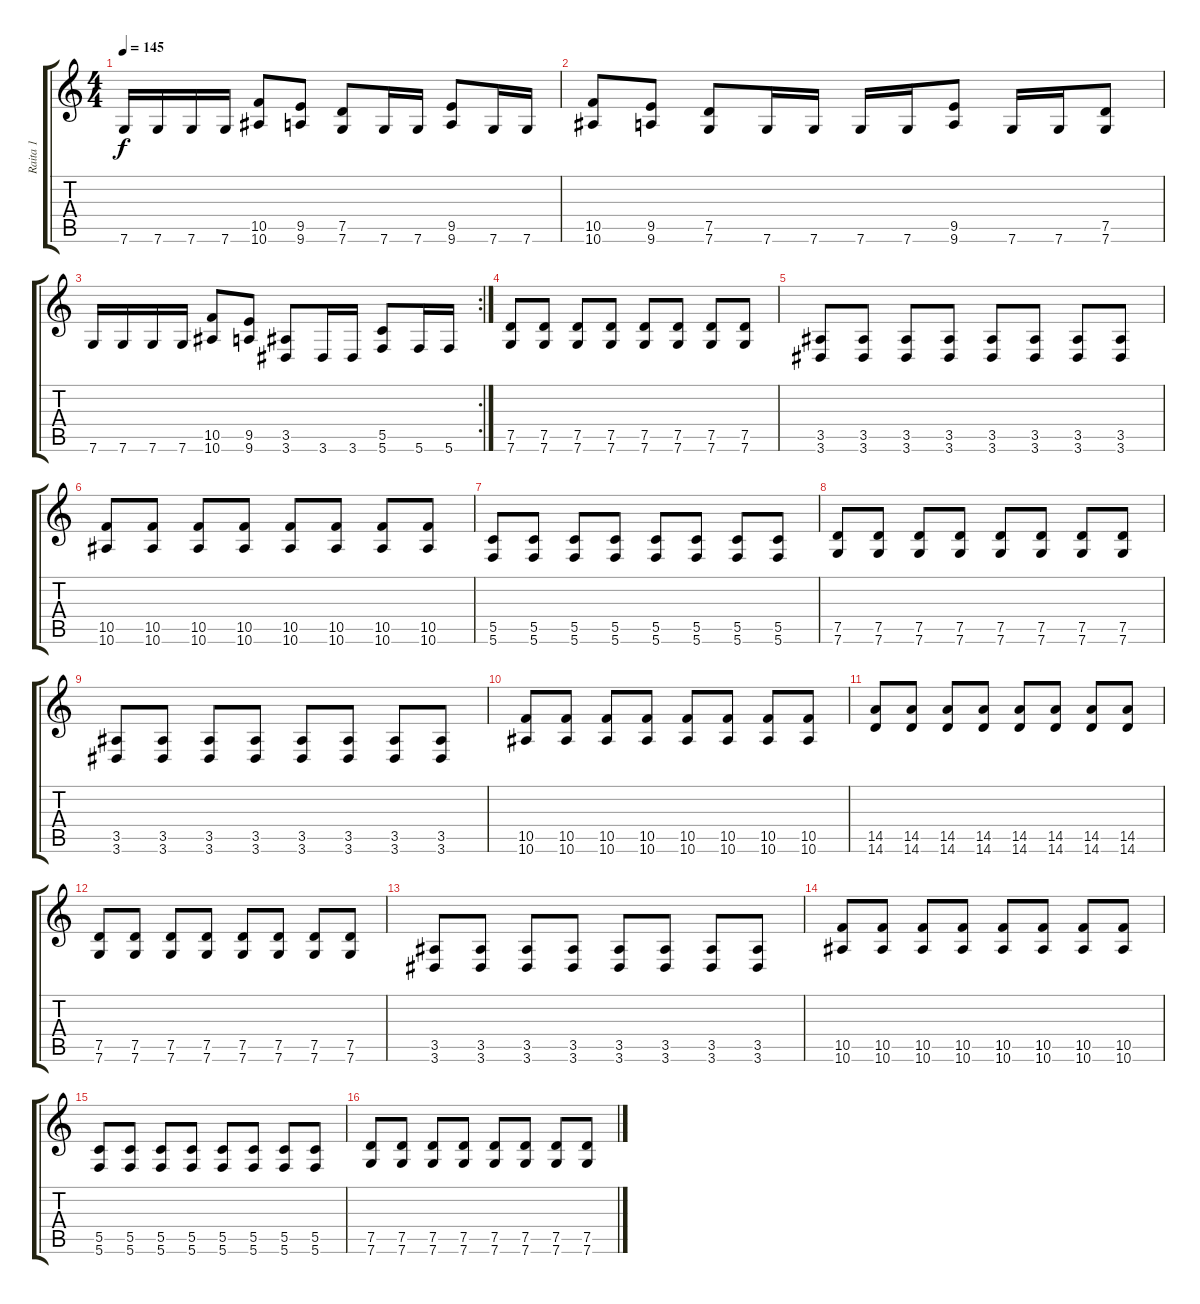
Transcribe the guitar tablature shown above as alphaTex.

\track ("Raita 1" "Raita 1") {instrument distortionguitar}
\staff {score tabs}
\tuning (D4 A3 F3 C3 G2 C2) {hide}
\ts (4 4)
\tempo 145
\clef g2
\ks c
7.6.16{dy f} 7.6.16 7.6.16 7.6.16 (10.5 10.6).8 (9.5 9.6).8 (7.5 7.6).8 7.6.16 7.6.16 (9.5 9.6).8 7.6.16 7.6.16 |
(10.5 10.6).8 (9.5 9.6).8 (7.5 7.6).8 7.6.16 7.6.16 7.6.16 7.6.16 (9.5 9.6).8 7.6.16 7.6.16 (7.5 7.6).8 |
\rc 2
7.6.16 7.6.16 7.6.16 7.6.16 (10.5 10.6).8 (9.5 9.6).8 (3.5 3.6).8 3.6.16 3.6.16 (5.5 5.6).8 5.6.16 5.6.16 |
(7.5 7.6).8 (7.5 7.6).8 (7.5 7.6).8 (7.5 7.6).8 (7.5 7.6).8 (7.5 7.6).8 (7.5 7.6).8 (7.5 7.6).8 |
(3.5 3.6).8 (3.5 3.6).8 (3.5 3.6).8 (3.5 3.6).8 (3.5 3.6).8 (3.5 3.6).8 (3.5 3.6).8 (3.5 3.6).8 |
(10.5 10.6).8 (10.5 10.6).8 (10.5 10.6).8 (10.5 10.6).8 (10.5 10.6).8 (10.5 10.6).8 (10.5 10.6).8 (10.5 10.6).8 |
(5.5 5.6).8 (5.5 5.6).8 (5.5 5.6).8 (5.5 5.6).8 (5.5 5.6).8 (5.5 5.6).8 (5.5 5.6).8 (5.5 5.6).8 |
(7.5 7.6).8 (7.5 7.6).8 (7.5 7.6).8 (7.5 7.6).8 (7.5 7.6).8 (7.5 7.6).8 (7.5 7.6).8 (7.5 7.6).8 |
(3.5 3.6).8 (3.5 3.6).8 (3.5 3.6).8 (3.5 3.6).8 (3.5 3.6).8 (3.5 3.6).8 (3.5 3.6).8 (3.5 3.6).8 |
(10.5 10.6).8 (10.5 10.6).8 (10.5 10.6).8 (10.5 10.6).8 (10.5 10.6).8 (10.5 10.6).8 (10.5 10.6).8 (10.5 10.6).8 |
(14.5 14.6).8 (14.5 14.6).8 (14.5 14.6).8 (14.5 14.6).8 (14.5 14.6).8 (14.5 14.6).8 (14.5 14.6).8 (14.5 14.6).8 |
(7.5 7.6).8 (7.5 7.6).8 (7.5 7.6).8 (7.5 7.6).8 (7.5 7.6).8 (7.5 7.6).8 (7.5 7.6).8 (7.5 7.6).8 |
(3.5 3.6).8 (3.5 3.6).8 (3.5 3.6).8 (3.5 3.6).8 (3.5 3.6).8 (3.5 3.6).8 (3.5 3.6).8 (3.5 3.6).8 |
(10.5 10.6).8 (10.5 10.6).8 (10.5 10.6).8 (10.5 10.6).8 (10.5 10.6).8 (10.5 10.6).8 (10.5 10.6).8 (10.5 10.6).8 |
(5.5 5.6).8 (5.5 5.6).8 (5.5 5.6).8 (5.5 5.6).8 (5.5 5.6).8 (5.5 5.6).8 (5.5 5.6).8 (5.5 5.6).8 |
(7.5 7.6).8 (7.5 7.6).8 (7.5 7.6).8 (7.5 7.6).8 (7.5 7.6).8 (7.5 7.6).8 (7.5 7.6).8 (7.5 7.6).8
